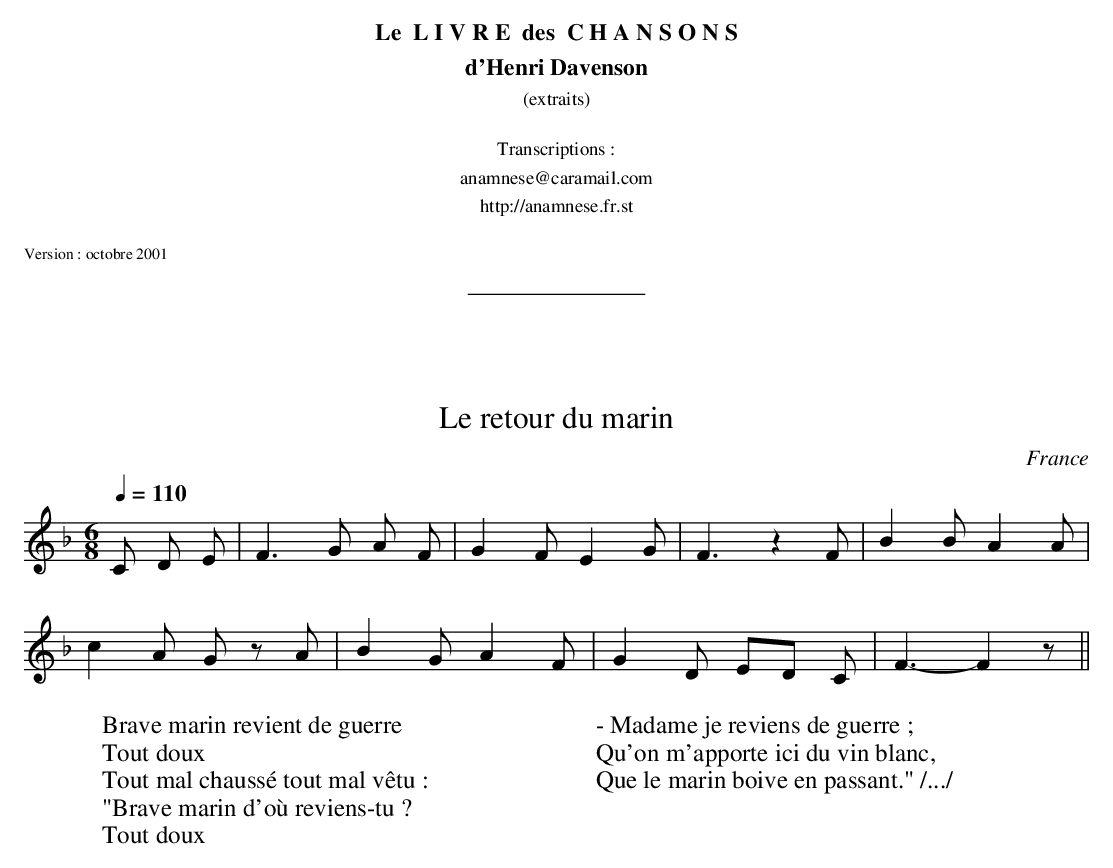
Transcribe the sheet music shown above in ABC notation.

X:1
T:Le retour du marin
O:France
M:6/8
L:1/8
Q:1/4=110
K:F
C D E | F3 G A F | G2-F E2 G |F3 z2 F | B2 B A2 A |!
c2 A G z A-|B2 G-A2 F-|G2 D E-D C | F3-F2 z ||
W:Brave marin revient de guerre
W:Tout doux
W:Tout mal chaussé tout mal vêtu :
W:"Brave marin d'où reviens-tu ?
W:Tout doux
W:
W:- Madame je reviens de guerre ;
W:Qu'on m'apporte ici du vin blanc,
W:Que le marin boive en passant." /.../
